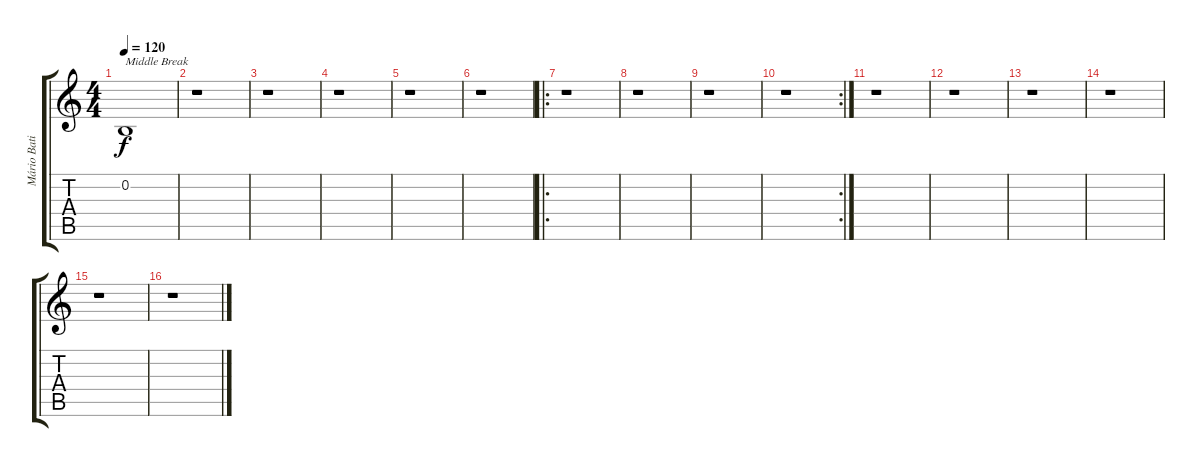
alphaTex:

\track ("Mário Batista" "Mário Bati") {instrument voiceoohs}
\staff {score tabs}
\tuning (E4 B3 G3 D3 A2 E2) {hide}
\ts (4 4)
\tempo 120
\clef g2
\ks c
0.2.1{txt "Middle Break" dy f} |
r.1 |
r.1 |
r.1 |
r.1 |
r.1 |
\ro
r.1 |
r.1 |
r.1 |
\rc 2
r.1 |
r.1 |
r.1 |
r.1 |
r.1 |
r.1 |
r.1
